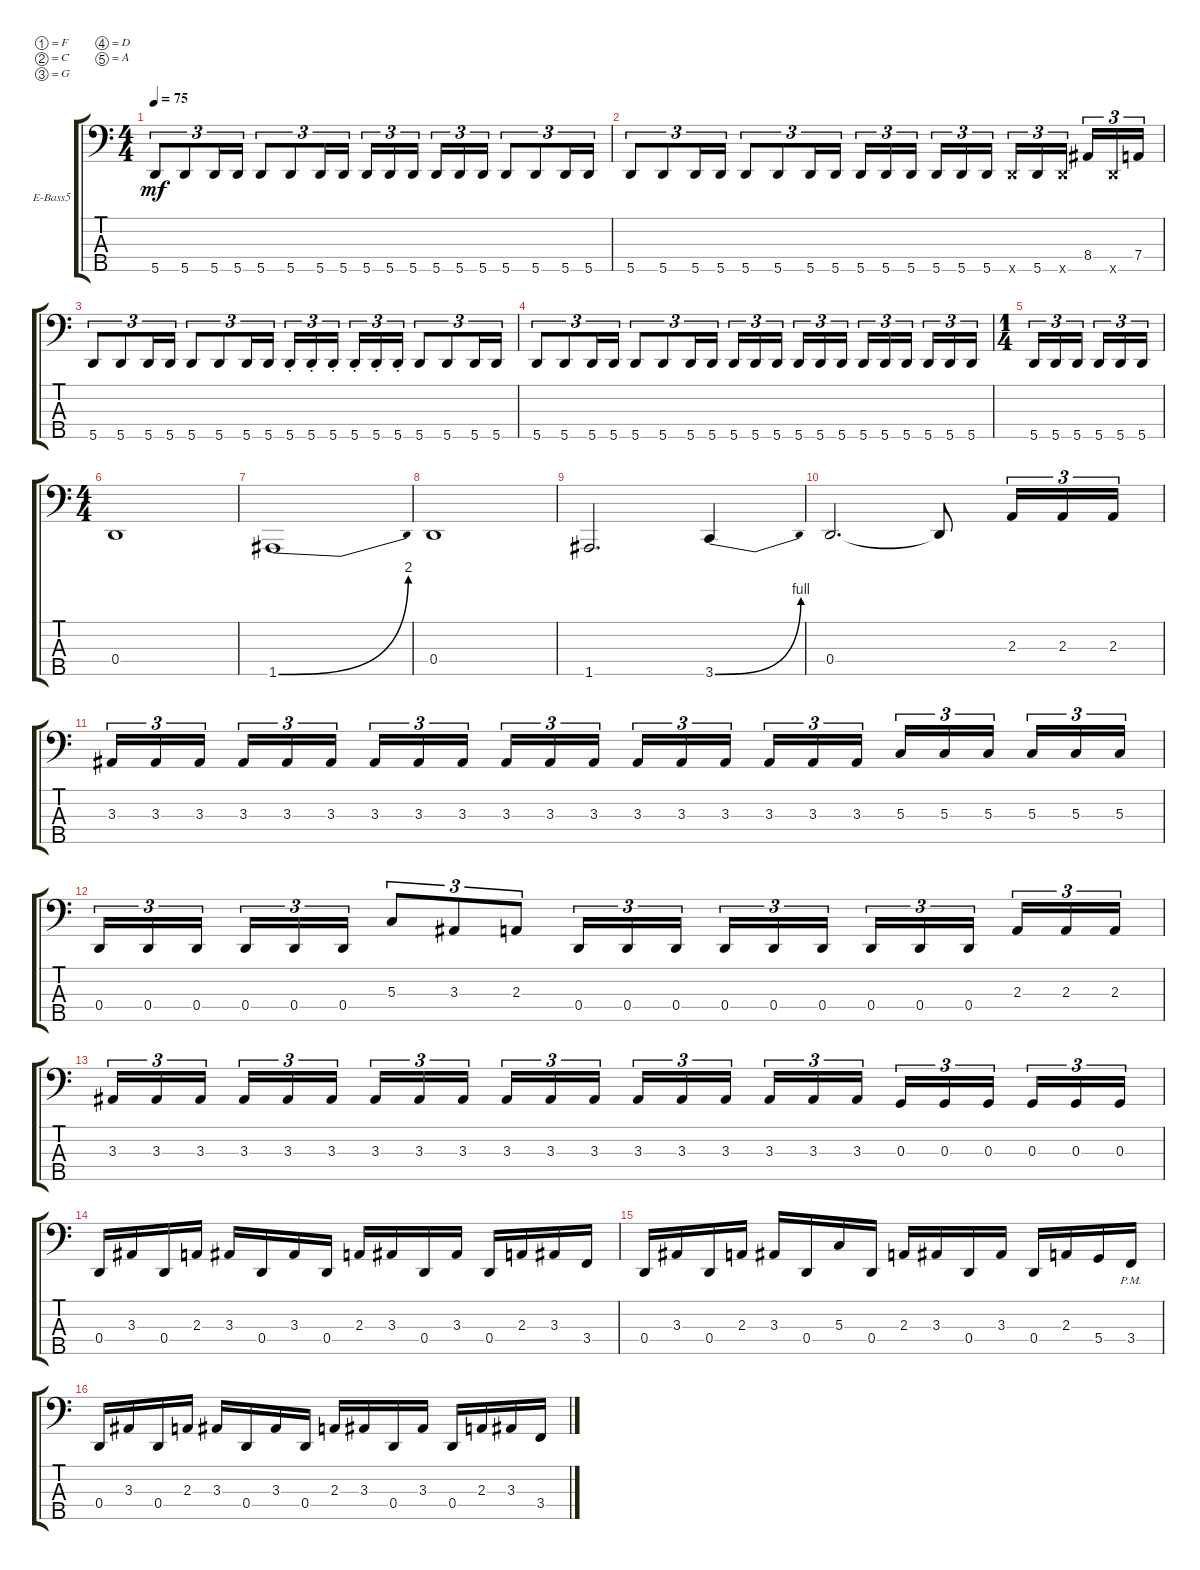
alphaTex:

\defaultSystemsLayout 4
\bracketExtendMode groupsimilarinstruments
\firstSystemTrackNameOrientation horizontal
\otherSystemsTrackNameOrientation horizontal
\track ("Electric Bass" "E-Bass5") {instrument electricbassfinger}
\staff {score tabs}
\tuning (F2 C2 G1 D1 A0)
\ts (4 4)
\tempo 75
\clef f4
\ks c
5.5.8{tu (3 2) dy mf instrument electricbassfinger} 5.5.8{tu (3 2)} 5.5.16{tu (3 2)} 5.5.16{tu (3 2)} 5.5.8{tu (3 2)} 5.5.8{tu (3 2)} 5.5.16{tu (3 2)} 5.5.16{tu (3 2)} 5.5.16{tu (3 2)} 5.5.16{tu (3 2)} 5.5.16{tu (3 2)} 5.5.16{tu (3 2)} 5.5.16{tu (3 2)} 5.5.16{tu (3 2)} 5.5.8{tu (3 2)} 5.5.8{tu (3 2)} 5.5.16{tu (3 2)} 5.5.16{tu (3 2)} |
5.5.8{tu (3 2)} 5.5.8{tu (3 2)} 5.5.16{tu (3 2)} 5.5.16{tu (3 2)} 5.5.8{tu (3 2)} 5.5.8{tu (3 2)} 5.5.16{tu (3 2)} 5.5.16{tu (3 2)} 5.5.16{tu (3 2)} 5.5.16{tu (3 2)} 5.5.16{tu (3 2)} 5.5.16{tu (3 2)} 5.5.16{tu (3 2)} 5.5.16{tu (3 2)} 5.5{x}.16{tu (3 2)} 5.5.16{tu (3 2)} 5.5{x}.16{tu (3 2)} 8.4.16{tu (3 2)} 5.5{x}.16{tu (3 2)} 7.4.16{tu (3 2)} |
5.5.8{tu (3 2)} 5.5.8{tu (3 2)} 5.5.16{tu (3 2)} 5.5.16{tu (3 2)} 5.5.8{tu (3 2)} 5.5.8{tu (3 2)} 5.5.16{tu (3 2)} 5.5.16{tu (3 2)} 5.5{st}.16{tu (3 2)} 5.5{st}.16{tu (3 2)} 5.5{st}.16{tu (3 2)} 5.5{st}.16{tu (3 2)} 5.5{st}.16{tu (3 2)} 5.5{st}.16{tu (3 2)} 5.5.8{tu (3 2)} 5.5.8{tu (3 2)} 5.5.16{tu (3 2)} 5.5.16{tu (3 2)} |
5.5.8{tu (3 2)} 5.5.8{tu (3 2)} 5.5.16{tu (3 2)} 5.5.16{tu (3 2)} 5.5.8{tu (3 2)} 5.5.8{tu (3 2)} 5.5.16{tu (3 2)} 5.5.16{tu (3 2)} 5.5.16{tu (3 2)} 5.5.16{tu (3 2)} 5.5.16{tu (3 2)} 5.5.16{tu (3 2)} 5.5.16{tu (3 2)} 5.5.16{tu (3 2)} 5.5.16{tu (3 2)} 5.5.16{tu (3 2)} 5.5.16{tu (3 2)} 5.5.16{tu (3 2)} 5.5.16{tu (3 2)} 5.5.16{tu (3 2)} |
\ts (1 4)
5.5.16{tu (3 2)} 5.5.16{tu (3 2)} 5.5.16{tu (3 2)} 5.5.16{tu (3 2)} 5.5.16{tu (3 2)} 5.5.16{tu (3 2)} |
\ts (4 4)
0.4.1 |
1.5{be (bend 52.199999999999996 0 60 8)}.1 |
0.4.1 |
1.5.2{d} 3.5{be (bend 30 0 43.8 4)}.4 |
0.4.2{d} 0.4{t}.8 2.3.16{tu (3 2)} 2.3.16{tu (3 2)} 2.3.16{tu (3 2)} |
3.3.16{tu (3 2)} 3.3.16{tu (3 2)} 3.3.16{tu (3 2)} 3.3.16{tu (3 2)} 3.3.16{tu (3 2)} 3.3.16{tu (3 2)} 3.3.16{tu (3 2)} 3.3.16{tu (3 2)} 3.3.16{tu (3 2)} 3.3.16{tu (3 2)} 3.3.16{tu (3 2)} 3.3.16{tu (3 2)} 3.3.16{tu (3 2)} 3.3.16{tu (3 2)} 3.3.16{tu (3 2)} 3.3.16{tu (3 2)} 3.3.16{tu (3 2)} 3.3.16{tu (3 2)} 5.3.16{tu (3 2)} 5.3.16{tu (3 2)} 5.3.16{tu (3 2)} 5.3.16{tu (3 2)} 5.3.16{tu (3 2)} 5.3.16{tu (3 2)} |
0.4.16{tu (3 2)} 0.4.16{tu (3 2)} 0.4.16{tu (3 2)} 0.4.16{tu (3 2)} 0.4.16{tu (3 2)} 0.4.16{tu (3 2)} 5.3.8{tu (3 2)} 3.3.8{tu (3 2)} 2.3.8{tu (3 2)} 0.4.16{tu (3 2)} 0.4.16{tu (3 2)} 0.4.16{tu (3 2)} 0.4.16{tu (3 2)} 0.4.16{tu (3 2)} 0.4.16{tu (3 2)} 0.4.16{tu (3 2)} 0.4.16{tu (3 2)} 0.4.16{tu (3 2)} 2.3.16{tu (3 2)} 2.3.16{tu (3 2)} 2.3.16{tu (3 2)} |
3.3.16{tu (3 2)} 3.3.16{tu (3 2)} 3.3.16{tu (3 2)} 3.3.16{tu (3 2)} 3.3.16{tu (3 2)} 3.3.16{tu (3 2)} 3.3.16{tu (3 2)} 3.3.16{tu (3 2)} 3.3.16{tu (3 2)} 3.3.16{tu (3 2)} 3.3.16{tu (3 2)} 3.3.16{tu (3 2)} 3.3.16{tu (3 2)} 3.3.16{tu (3 2)} 3.3.16{tu (3 2)} 3.3.16{tu (3 2)} 3.3.16{tu (3 2)} 3.3.16{tu (3 2)} 0.3.16{tu (3 2)} 0.3.16{tu (3 2)} 0.3.16{tu (3 2)} 0.3.16{tu (3 2)} 0.3.16{tu (3 2)} 0.3.16{tu (3 2)} |
0.4.16 3.3.16 0.4.16 2.3.16 3.3.16 0.4.16 3.3.16 0.4.16 2.3.16 3.3.16 0.4.16 3.3.16 0.4.16 2.3.16 3.3.16 3.4.16 |
0.4.16 3.3.16 0.4.16 2.3.16 3.3.16 0.4.16 5.3.16 0.4.16 2.3.16 3.3.16 0.4.16 3.3.16 0.4.16 2.3.16 5.4.16 3.4{pm}.16 |
0.4.16 3.3.16 0.4.16 2.3.16 3.3.16 0.4.16 3.3.16 0.4.16 2.3.16 3.3.16 0.4.16 3.3.16 0.4.16 2.3.16 3.3.16 3.4.16
